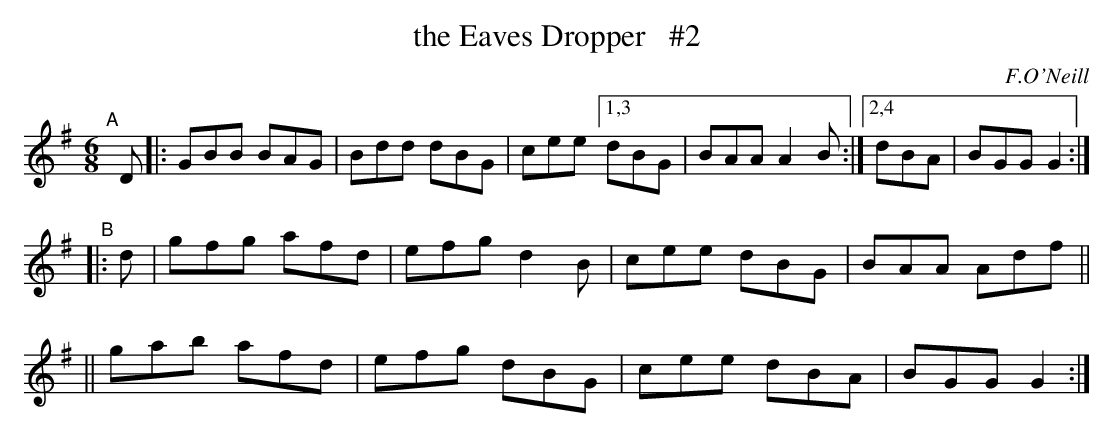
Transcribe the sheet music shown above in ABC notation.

X:1
T: the Eaves Dropper   #2
O: F.O'Neill
M: 6/8
L: 1/8
K: G
"^A"[|]\
D |: GBB BAG | Bdd dBG | cee [1,3 dBG | BAA A2B :|[2,4 dBA | BGG G2 :|
"^B"|: d \
|  gfg afd | efg d2B | cee dBG | BAA Adf ||
|| gab afd | efg dBG | cee dBA | BGG G2 :|
